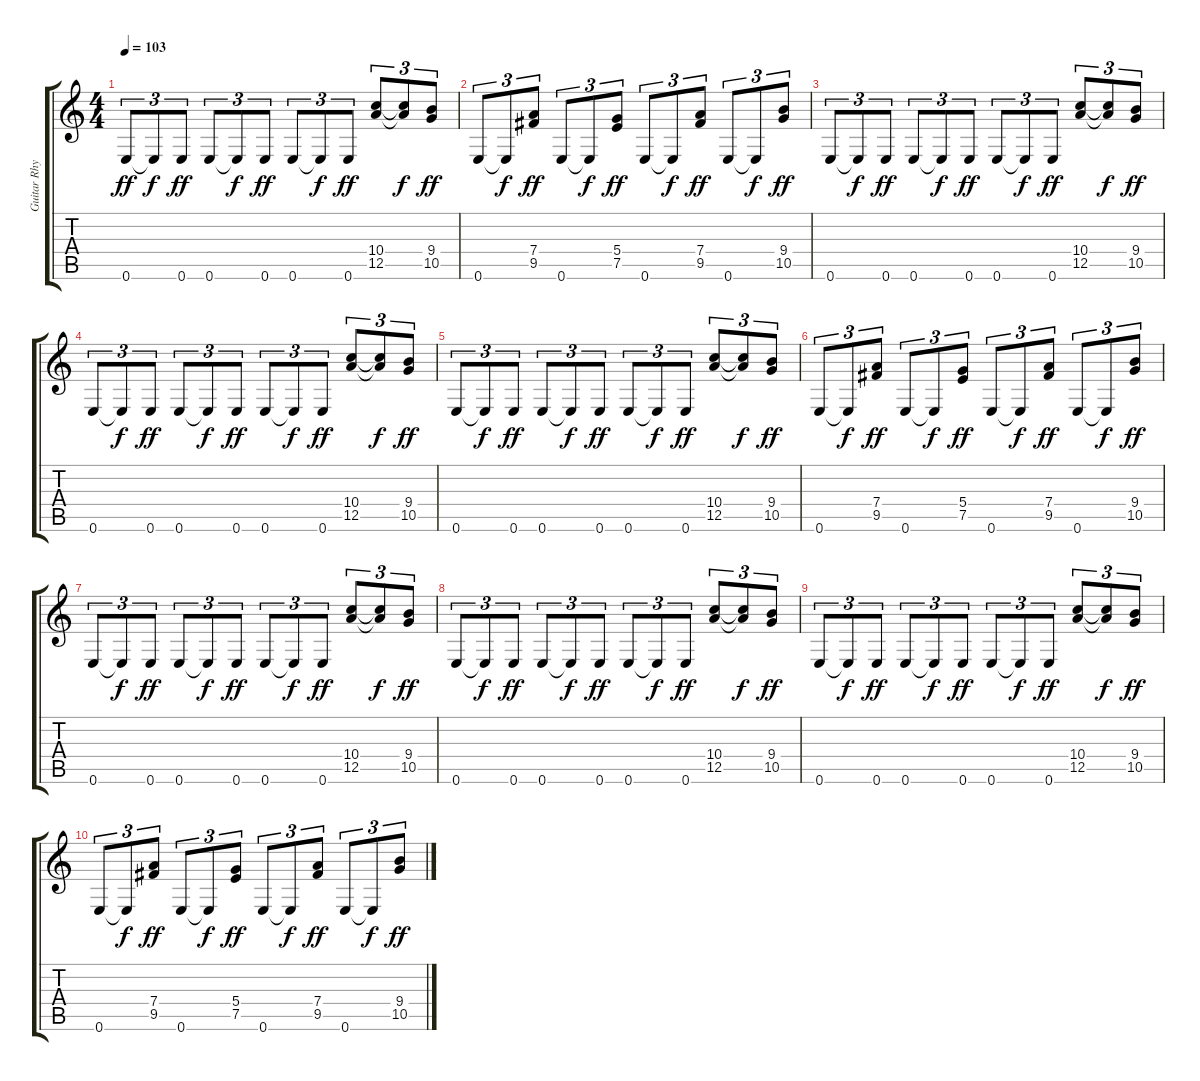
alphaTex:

\track ("Guitar Rhythm" "Guitar Rhy") {instrument overdrivenguitar}
\staff {score tabs}
\tuning (E4 B3 G3 D3 A2 E2) {hide}
\ts (4 4)
\tempo 103
\clef g2
\ks c
0.6.8{tu (3 2) dy ff} 0.6{t}.8{tu (3 2) dy f} 0.6.8{tu (3 2) dy ff} 0.6.8{tu (3 2)} 0.6{t}.8{tu (3 2) dy f} 0.6.8{tu (3 2) dy ff} 0.6.8{tu (3 2)} 0.6{t}.8{tu (3 2) dy f} 0.6.8{tu (3 2) dy ff} (10.4 12.5).8{tu (3 2)} (10.4{t} 12.5{t}).8{tu (3 2) dy f} (9.4 10.5).8{tu (3 2) dy ff} |
0.6.8{tu (3 2)} 0.6{t}.8{tu (3 2) dy f} (7.4 9.5).8{tu (3 2) dy ff} 0.6.8{tu (3 2)} 0.6{t}.8{tu (3 2) dy f} (5.4 7.5).8{tu (3 2) dy ff} 0.6.8{tu (3 2)} 0.6{t}.8{tu (3 2) dy f} (7.4 9.5).8{tu (3 2) dy ff} 0.6.8{tu (3 2)} 0.6{t}.8{tu (3 2) dy f} (9.4 10.5).8{tu (3 2) dy ff} |
0.6.8{tu (3 2)} 0.6{t}.8{tu (3 2) dy f} 0.6.8{tu (3 2) dy ff} 0.6.8{tu (3 2)} 0.6{t}.8{tu (3 2) dy f} 0.6.8{tu (3 2) dy ff} 0.6.8{tu (3 2)} 0.6{t}.8{tu (3 2) dy f} 0.6.8{tu (3 2) dy ff} (10.4 12.5).8{tu (3 2)} (10.4{t} 12.5{t}).8{tu (3 2) dy f} (9.4 10.5).8{tu (3 2) dy ff} |
0.6.8{tu (3 2)} 0.6{t}.8{tu (3 2) dy f} 0.6.8{tu (3 2) dy ff} 0.6.8{tu (3 2)} 0.6{t}.8{tu (3 2) dy f} 0.6.8{tu (3 2) dy ff} 0.6.8{tu (3 2)} 0.6{t}.8{tu (3 2) dy f} 0.6.8{tu (3 2) dy ff} (10.4 12.5).8{tu (3 2)} (10.4{t} 12.5{t}).8{tu (3 2) dy f} (9.4 10.5).8{tu (3 2) dy ff} |
0.6.8{tu (3 2)} 0.6{t}.8{tu (3 2) dy f} 0.6.8{tu (3 2) dy ff} 0.6.8{tu (3 2)} 0.6{t}.8{tu (3 2) dy f} 0.6.8{tu (3 2) dy ff} 0.6.8{tu (3 2)} 0.6{t}.8{tu (3 2) dy f} 0.6.8{tu (3 2) dy ff} (10.4 12.5).8{tu (3 2)} (10.4{t} 12.5{t}).8{tu (3 2) dy f} (9.4 10.5).8{tu (3 2) dy ff} |
0.6.8{tu (3 2)} 0.6{t}.8{tu (3 2) dy f} (7.4 9.5).8{tu (3 2) dy ff} 0.6.8{tu (3 2)} 0.6{t}.8{tu (3 2) dy f} (5.4 7.5).8{tu (3 2) dy ff} 0.6.8{tu (3 2)} 0.6{t}.8{tu (3 2) dy f} (7.4 9.5).8{tu (3 2) dy ff} 0.6.8{tu (3 2)} 0.6{t}.8{tu (3 2) dy f} (9.4 10.5).8{tu (3 2) dy ff} |
0.6.8{tu (3 2)} 0.6{t}.8{tu (3 2) dy f} 0.6.8{tu (3 2) dy ff} 0.6.8{tu (3 2)} 0.6{t}.8{tu (3 2) dy f} 0.6.8{tu (3 2) dy ff} 0.6.8{tu (3 2)} 0.6{t}.8{tu (3 2) dy f} 0.6.8{tu (3 2) dy ff} (10.4 12.5).8{tu (3 2)} (10.4{t} 12.5{t}).8{tu (3 2) dy f} (9.4 10.5).8{tu (3 2) dy ff} |
0.6.8{tu (3 2)} 0.6{t}.8{tu (3 2) dy f} 0.6.8{tu (3 2) dy ff} 0.6.8{tu (3 2)} 0.6{t}.8{tu (3 2) dy f} 0.6.8{tu (3 2) dy ff} 0.6.8{tu (3 2)} 0.6{t}.8{tu (3 2) dy f} 0.6.8{tu (3 2) dy ff} (10.4 12.5).8{tu (3 2)} (10.4{t} 12.5{t}).8{tu (3 2) dy f} (9.4 10.5).8{tu (3 2) dy ff} |
0.6.8{tu (3 2)} 0.6{t}.8{tu (3 2) dy f} 0.6.8{tu (3 2) dy ff} 0.6.8{tu (3 2)} 0.6{t}.8{tu (3 2) dy f} 0.6.8{tu (3 2) dy ff} 0.6.8{tu (3 2)} 0.6{t}.8{tu (3 2) dy f} 0.6.8{tu (3 2) dy ff} (10.4 12.5).8{tu (3 2)} (10.4{t} 12.5{t}).8{tu (3 2) dy f} (9.4 10.5).8{tu (3 2) dy ff} |
0.6.8{tu (3 2)} 0.6{t}.8{tu (3 2) dy f} (7.4 9.5).8{tu (3 2) dy ff} 0.6.8{tu (3 2)} 0.6{t}.8{tu (3 2) dy f} (5.4 7.5).8{tu (3 2) dy ff} 0.6.8{tu (3 2)} 0.6{t}.8{tu (3 2) dy f} (7.4 9.5).8{tu (3 2) dy ff} 0.6.8{tu (3 2)} 0.6{t}.8{tu (3 2) dy f} (9.4 10.5).8{tu (3 2) dy ff}
